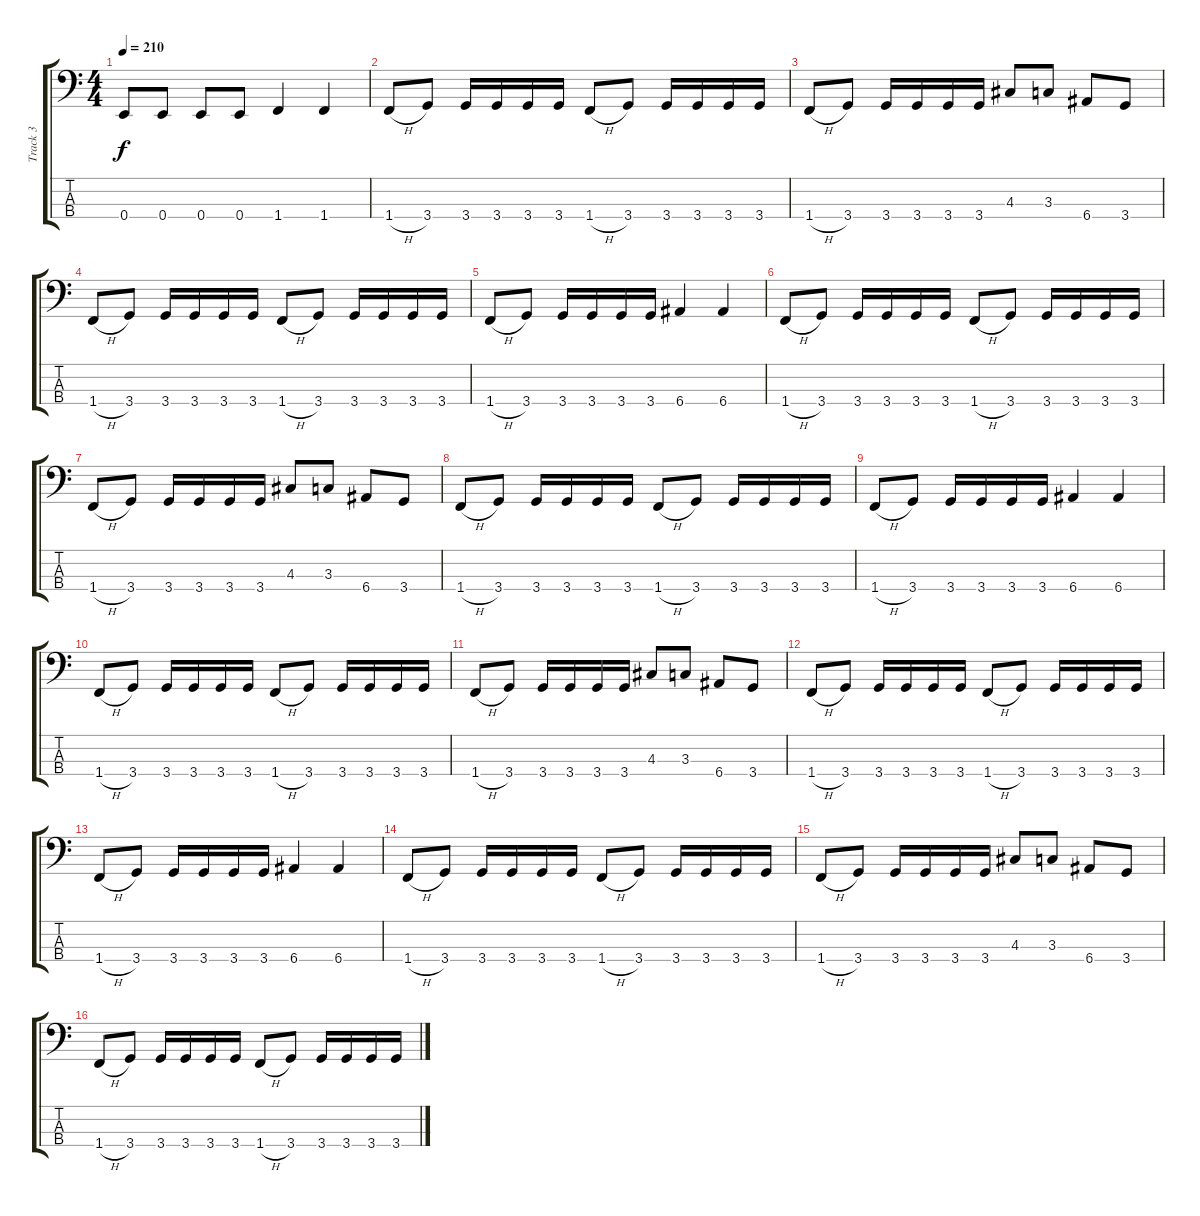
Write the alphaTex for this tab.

\track ("Track 3" "Track 3") {instrument electricbasspick}
\staff {score tabs}
\tuning (G2 D2 A1 E1) {hide}
\ts (4 4)
\tempo 210
\clef f4
\ks c
0.4.8{dy f} 0.4.8 0.4.8 0.4.8 1.4.4 1.4.4 |
1.4{h}.8 3.4.8 3.4.16 3.4.16 3.4.16 3.4.16 1.4{h}.8 3.4.8 3.4.16 3.4.16 3.4.16 3.4.16 |
1.4{h}.8 3.4.8 3.4.16 3.4.16 3.4.16 3.4.16 4.3.8 3.3.8 6.4.8 3.4.8 |
1.4{h}.8 3.4.8 3.4.16 3.4.16 3.4.16 3.4.16 1.4{h}.8 3.4.8 3.4.16 3.4.16 3.4.16 3.4.16 |
1.4{h}.8 3.4.8 3.4.16 3.4.16 3.4.16 3.4.16 6.4.4 6.4.4 |
1.4{h}.8 3.4.8 3.4.16 3.4.16 3.4.16 3.4.16 1.4{h}.8 3.4.8 3.4.16 3.4.16 3.4.16 3.4.16 |
1.4{h}.8 3.4.8 3.4.16 3.4.16 3.4.16 3.4.16 4.3.8 3.3.8 6.4.8 3.4.8 |
1.4{h}.8 3.4.8 3.4.16 3.4.16 3.4.16 3.4.16 1.4{h}.8 3.4.8 3.4.16 3.4.16 3.4.16 3.4.16 |
1.4{h}.8 3.4.8 3.4.16 3.4.16 3.4.16 3.4.16 6.4.4 6.4.4 |
1.4{h}.8 3.4.8 3.4.16 3.4.16 3.4.16 3.4.16 1.4{h}.8 3.4.8 3.4.16 3.4.16 3.4.16 3.4.16 |
1.4{h}.8 3.4.8 3.4.16 3.4.16 3.4.16 3.4.16 4.3.8 3.3.8 6.4.8 3.4.8 |
1.4{h}.8 3.4.8 3.4.16 3.4.16 3.4.16 3.4.16 1.4{h}.8 3.4.8 3.4.16 3.4.16 3.4.16 3.4.16 |
1.4{h}.8 3.4.8 3.4.16 3.4.16 3.4.16 3.4.16 6.4.4 6.4.4 |
1.4{h}.8 3.4.8 3.4.16 3.4.16 3.4.16 3.4.16 1.4{h}.8 3.4.8 3.4.16 3.4.16 3.4.16 3.4.16 |
1.4{h}.8 3.4.8 3.4.16 3.4.16 3.4.16 3.4.16 4.3.8 3.3.8 6.4.8 3.4.8 |
1.4{h}.8 3.4.8 3.4.16 3.4.16 3.4.16 3.4.16 1.4{h}.8 3.4.8 3.4.16 3.4.16 3.4.16 3.4.16
